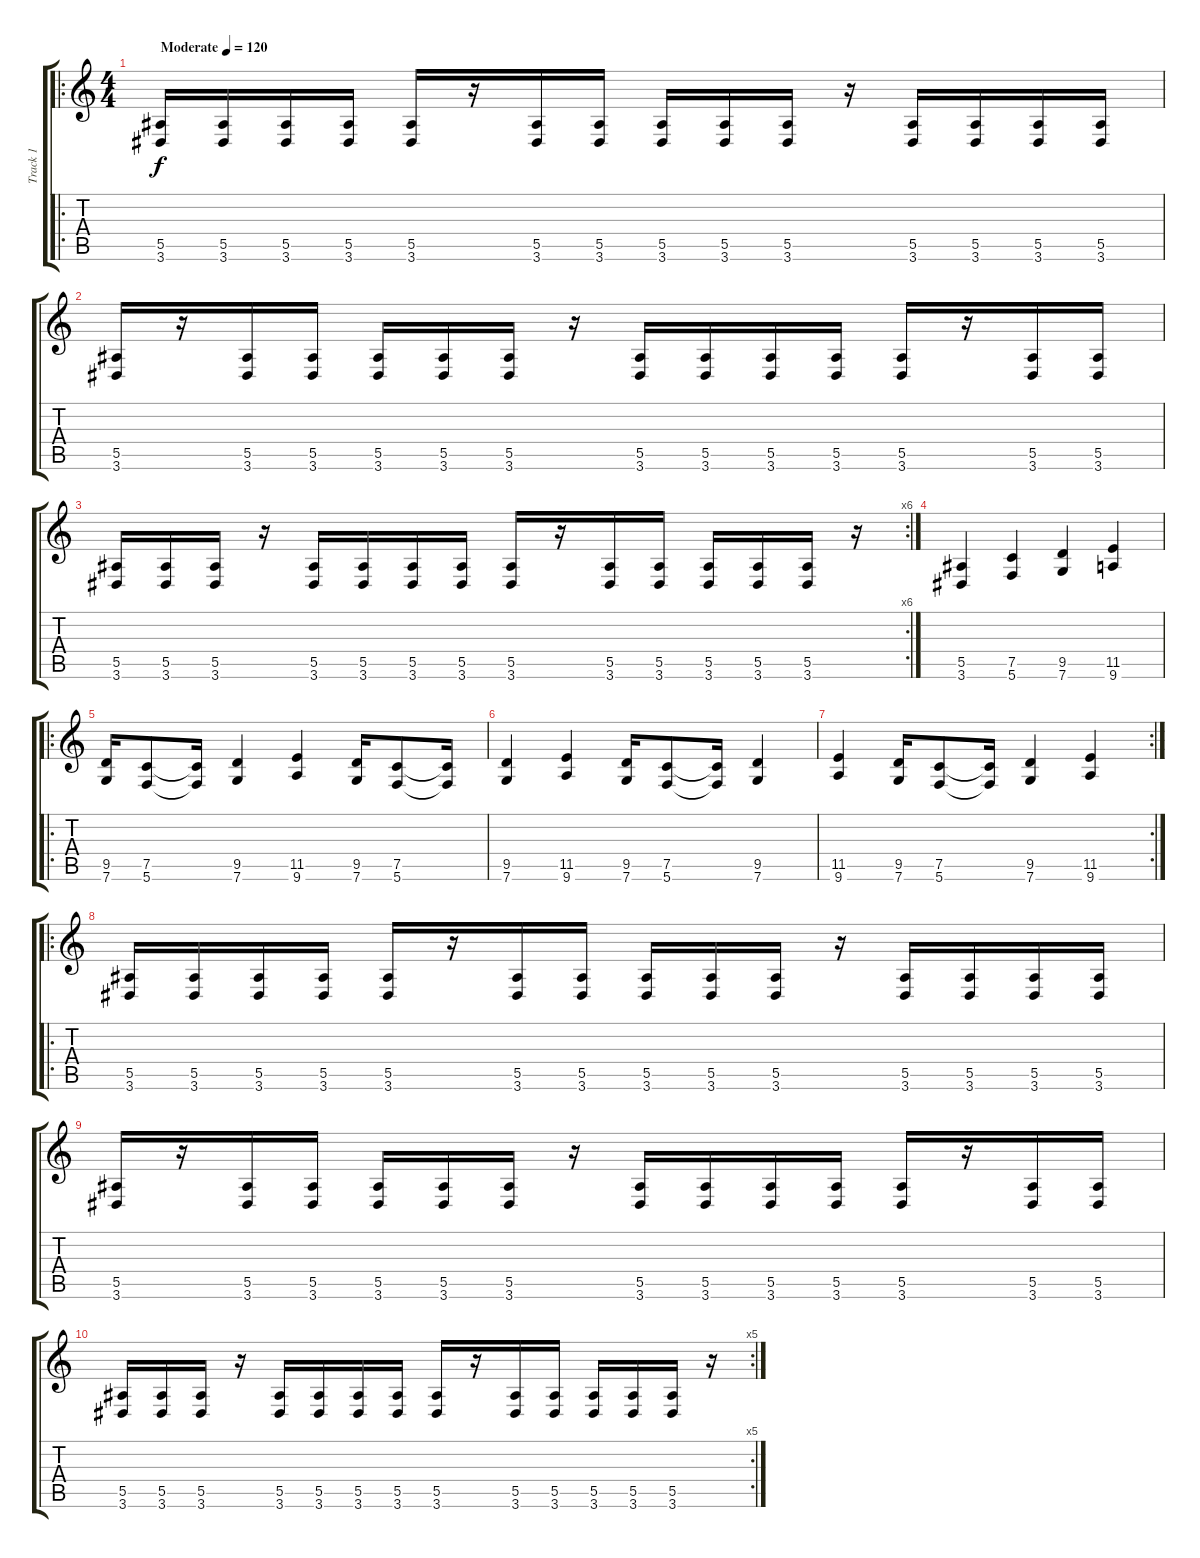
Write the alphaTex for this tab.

\track ("Track 1" "Track 1") {instrument distortionguitar}
\staff {score tabs}
\tuning (C4 G3 Eb3 Bb2 F2 C2) {hide}
\ro
\ts (4 4)
\tempo (120 "Moderate")
\clef g2
\ks c
(5.5 3.6).16{dy f instrument distortionguitar} (5.5 3.6).16 (5.5 3.6).16 (5.5 3.6).16 (5.5 3.6).16 r.16 (5.5 3.6).16 (5.5 3.6).16 (5.5 3.6).16 (5.5 3.6).16 (5.5 3.6).16 r.16 (5.5 3.6).16 (5.5 3.6).16 (5.5 3.6).16 (5.5 3.6).16 |
(5.5 3.6).16 r.16 (5.5 3.6).16 (5.5 3.6).16 (5.5 3.6).16 (5.5 3.6).16 (5.5 3.6).16 r.16 (5.5 3.6).16 (5.5 3.6).16 (5.5 3.6).16 (5.5 3.6).16 (5.5 3.6).16 r.16 (5.5 3.6).16 (5.5 3.6).16 |
\rc 6
(5.5 3.6).16 (5.5 3.6).16 (5.5 3.6).16 r.16 (5.5 3.6).16 (5.5 3.6).16 (5.5 3.6).16 (5.5 3.6).16 (5.5 3.6).16 r.16 (5.5 3.6).16 (5.5 3.6).16 (5.5 3.6).16 (5.5 3.6).16 (5.5 3.6).16 r.16 |
(5.5 3.6).4 (7.5 5.6).4 (9.5 7.6).4 (11.5 9.6).4 |
\ro
(9.5 7.6).16 (7.5 5.6).8 (7.5{t} 5.6{t}).16 (9.5 7.6).4 (11.5 9.6).4 (9.5 7.6).16 (7.5 5.6).8 (7.5{t} 5.6{t}).16 |
(9.5 7.6).4 (11.5 9.6).4 (9.5 7.6).16 (7.5 5.6).8 (7.5{t} 5.6{t}).16 (9.5 7.6).4 |
\rc 2
(11.5 9.6).4 (9.5 7.6).16 (7.5 5.6).8 (7.5{t} 5.6{t}).16 (9.5 7.6).4 (11.5 9.6).4 |
\ro
(5.5 3.6).16 (5.5 3.6).16 (5.5 3.6).16 (5.5 3.6).16 (5.5 3.6).16 r.16 (5.5 3.6).16 (5.5 3.6).16 (5.5 3.6).16 (5.5 3.6).16 (5.5 3.6).16 r.16 (5.5 3.6).16 (5.5 3.6).16 (5.5 3.6).16 (5.5 3.6).16 |
(5.5 3.6).16 r.16 (5.5 3.6).16 (5.5 3.6).16 (5.5 3.6).16 (5.5 3.6).16 (5.5 3.6).16 r.16 (5.5 3.6).16 (5.5 3.6).16 (5.5 3.6).16 (5.5 3.6).16 (5.5 3.6).16 r.16 (5.5 3.6).16 (5.5 3.6).16 |
\rc 5
(5.5 3.6).16 (5.5 3.6).16 (5.5 3.6).16 r.16 (5.5 3.6).16 (5.5 3.6).16 (5.5 3.6).16 (5.5 3.6).16 (5.5 3.6).16 r.16 (5.5 3.6).16 (5.5 3.6).16 (5.5 3.6).16 (5.5 3.6).16 (5.5 3.6).16 r.16
